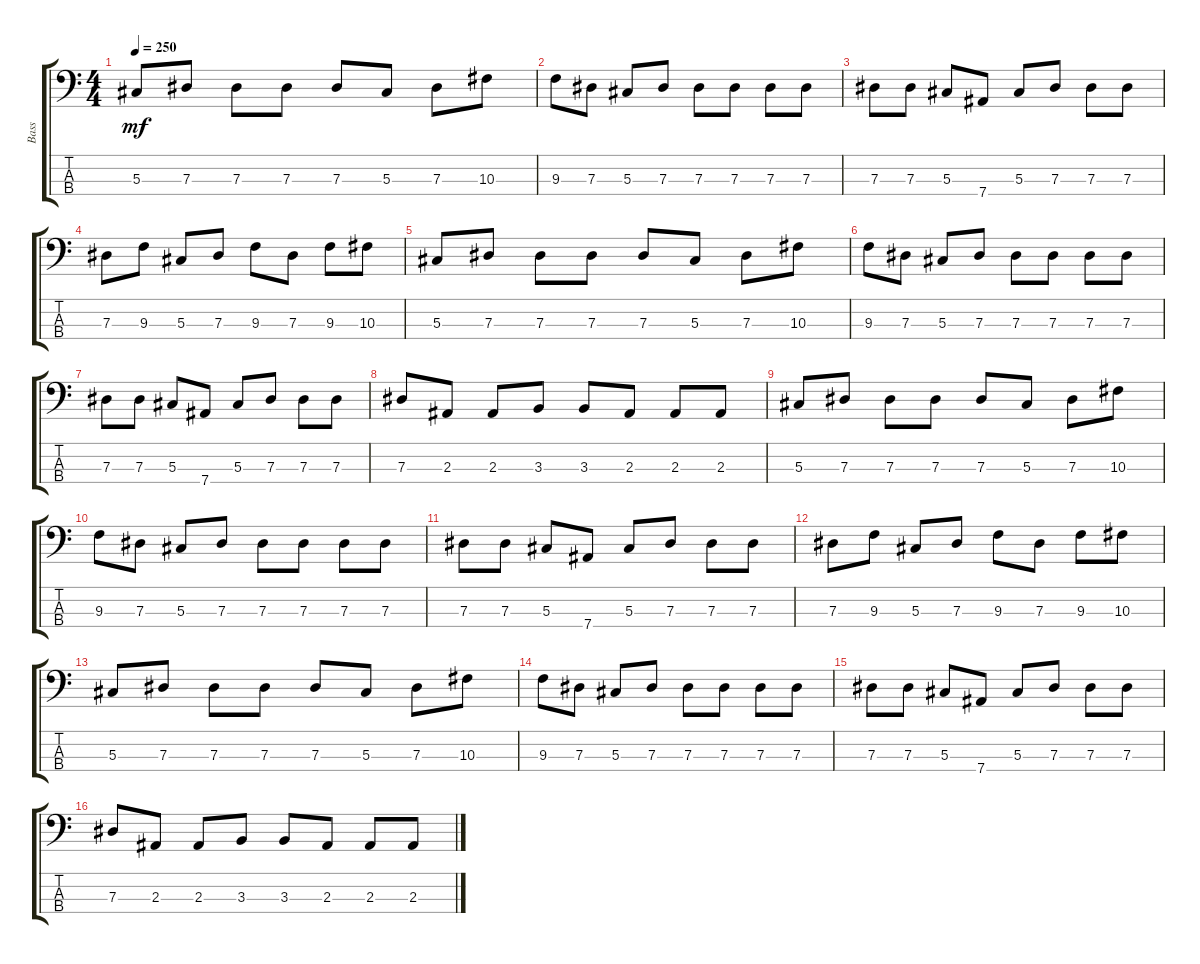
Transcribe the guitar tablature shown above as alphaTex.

\track ("Bass" "Bass") {instrument electricbassfinger}
\staff {score tabs}
\tuning (Gb2 Db2 Ab1 Eb1) {hide}
\ts (4 4)
\tempo 250
\clef f4
\ks c
5.3.8{dy mf} 7.3.8 7.3.8 7.3.8 7.3.8 5.3.8 7.3.8 10.3.8 |
9.3.8 7.3.8 5.3.8 7.3.8 7.3.8 7.3.8 7.3.8 7.3.8 |
7.3.8 7.3.8 5.3.8 7.4.8 5.3.8 7.3.8 7.3.8 7.3.8 |
7.3.8 9.3.8 5.3.8 7.3.8 9.3.8 7.3.8 9.3.8 10.3.8 |
5.3.8 7.3.8 7.3.8 7.3.8 7.3.8 5.3.8 7.3.8 10.3.8 |
9.3.8 7.3.8 5.3.8 7.3.8 7.3.8 7.3.8 7.3.8 7.3.8 |
7.3.8 7.3.8 5.3.8 7.4.8 5.3.8 7.3.8 7.3.8 7.3.8 |
7.3.8 2.3.8 2.3.8 3.3.8 3.3.8 2.3.8 2.3.8 2.3.8 |
5.3.8 7.3.8 7.3.8 7.3.8 7.3.8 5.3.8 7.3.8 10.3.8 |
9.3.8 7.3.8 5.3.8 7.3.8 7.3.8 7.3.8 7.3.8 7.3.8 |
7.3.8 7.3.8 5.3.8 7.4.8 5.3.8 7.3.8 7.3.8 7.3.8 |
7.3.8 9.3.8 5.3.8 7.3.8 9.3.8 7.3.8 9.3.8 10.3.8 |
5.3.8 7.3.8 7.3.8 7.3.8 7.3.8 5.3.8 7.3.8 10.3.8 |
9.3.8 7.3.8 5.3.8 7.3.8 7.3.8 7.3.8 7.3.8 7.3.8 |
7.3.8 7.3.8 5.3.8 7.4.8 5.3.8 7.3.8 7.3.8 7.3.8 |
7.3.8 2.3.8 2.3.8 3.3.8 3.3.8 2.3.8 2.3.8 2.3.8
